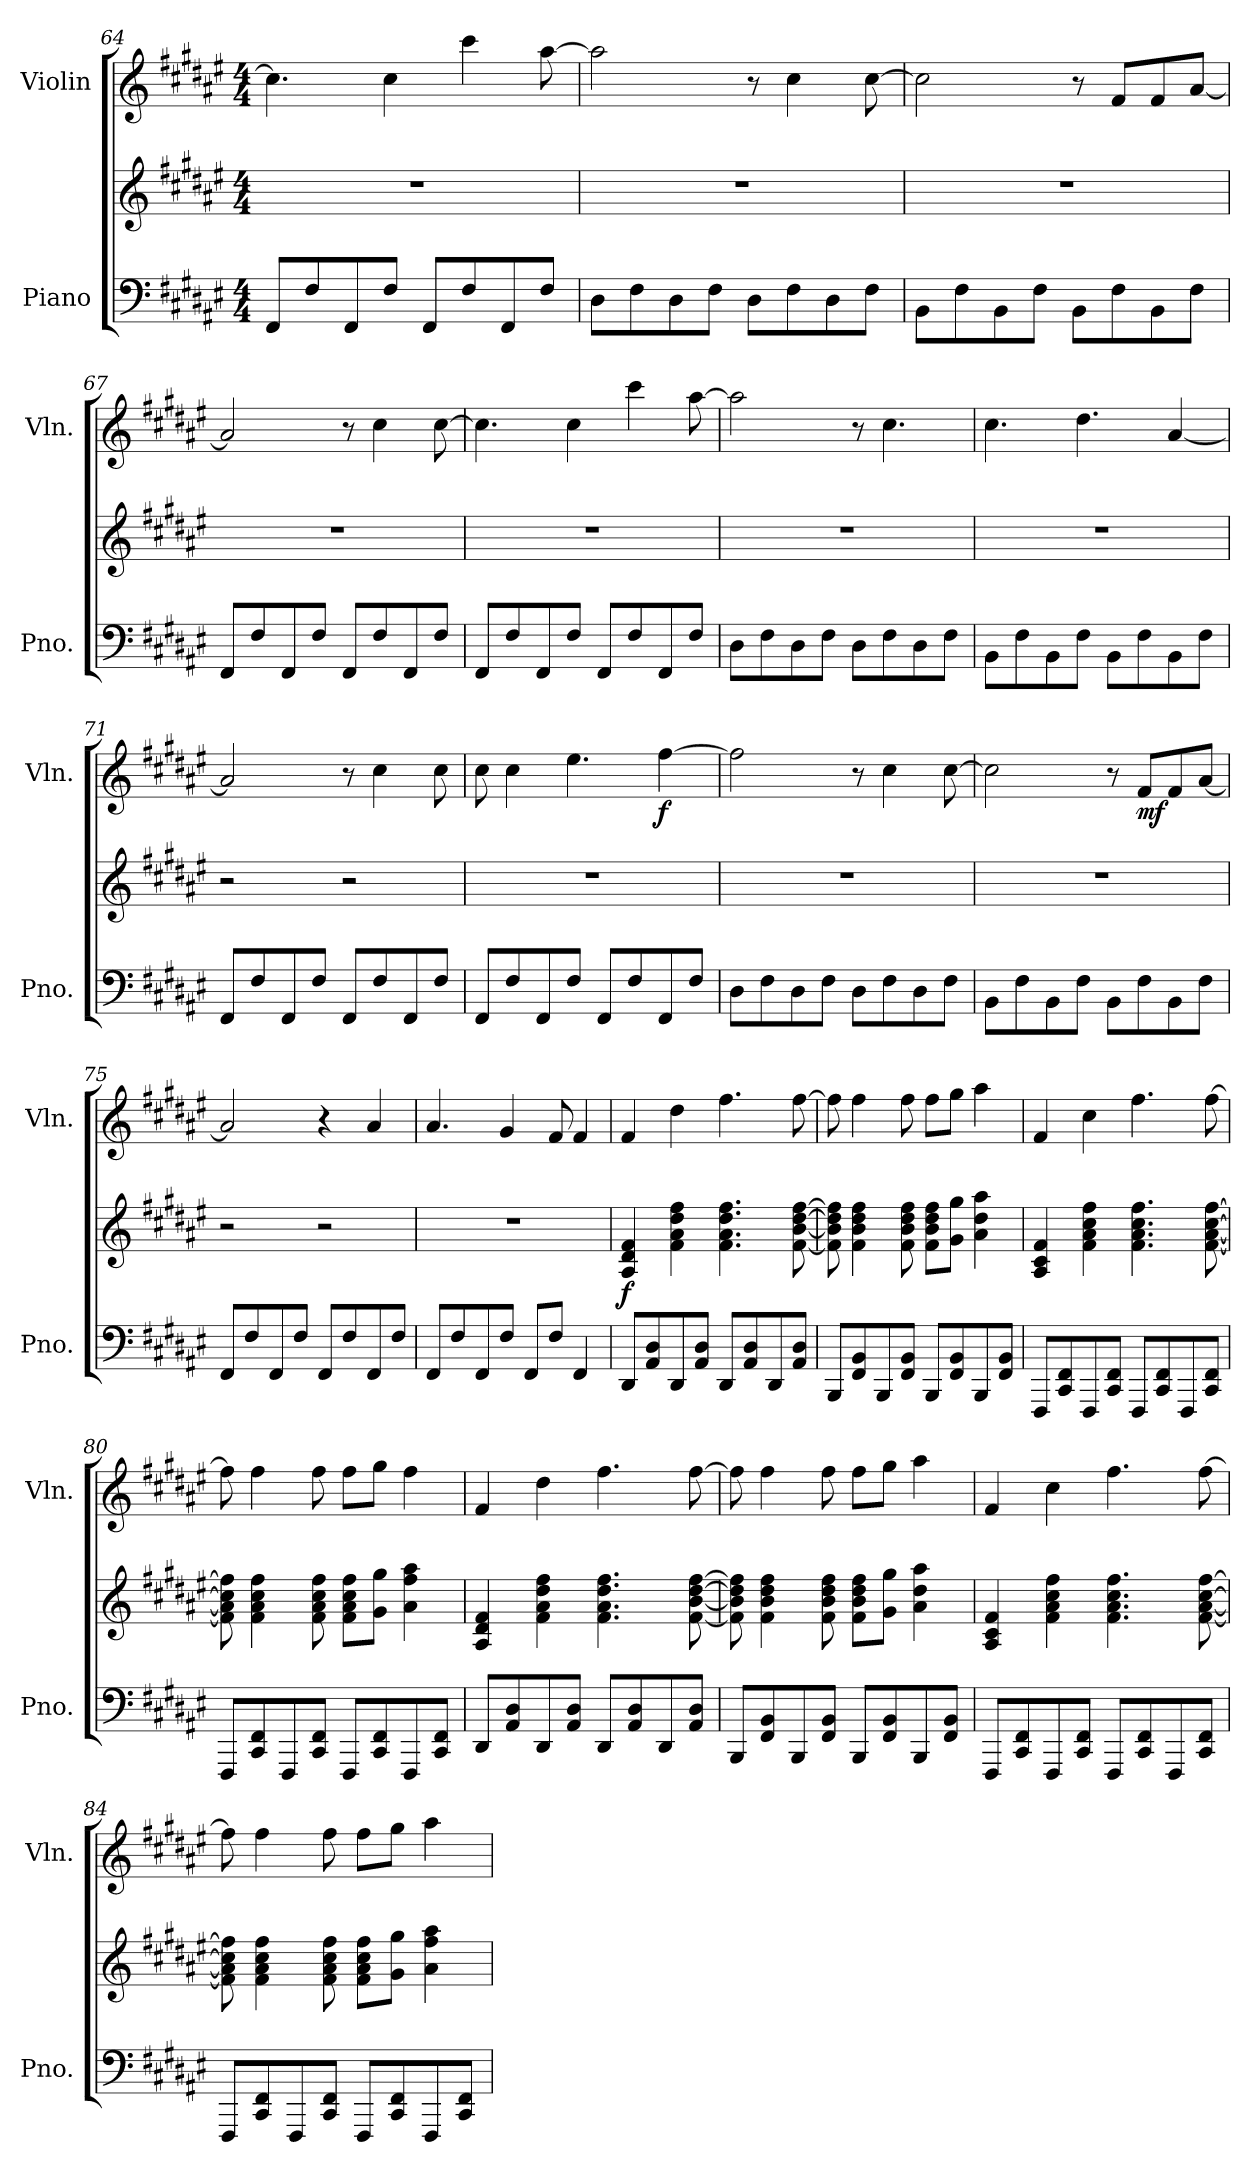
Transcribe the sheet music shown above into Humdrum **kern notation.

**kern	**kern	**dynam	**kern	**dynam
*part2	*part2	*part2	*part1	*part1
*staff3	*staff2	*staff2/3	*staff1	*staff1
*I"Piano	*	*	*I"Violin	*
*I'Pno.	*	*	*I'Vln.	*
*clefF4	*clefG2	*	*clefG2	*
*k[f#c#g#d#a#e#]	*k[f#c#g#d#a#e#]	*	*k[f#c#g#d#a#e#]	*
*M4/4	*M4/4	*	*M4/4	*
=64	=64	=64	=64	=64
8FF#/L	1r	.	4.cc#\]	.
8F#/	.	.	.	.
8FF#/	.	.	.	.
8F#/J	.	.	4cc#\	.
8FF#/L	.	.	.	.
8F#/	.	.	4ccc#\	.
8FF#/	.	.	.	.
8F#/J	.	.	[8aa#\	.
=65	=65	=65	=65	=65
8D#\L	1r	.	2aa#\]	.
8F#\	.	.	.	.
8D#\	.	.	.	.
8F#\J	.	.	.	.
8D#\L	.	.	8r	.
8F#\	.	.	4cc#\	.
8D#\	.	.	.	.
8F#\J	.	.	[8cc#\	.
=66	=66	=66	=66	=66
8BB\L	1r	.	2cc#\]	.
8F#\	.	.	.	.
8BB\	.	.	.	.
8F#\J	.	.	.	.
8BB\L	.	.	8r	.
8F#\	.	.	8f#/L	.
8BB\	.	.	8f#/	.
8F#\J	.	.	[8a#/J	.
!!LO:PB:g=z
=67	=67	=67	=67	=67
8FF#/L	1r	.	2a#/]	.
8F#/	.	.	.	.
8FF#/	.	.	.	.
8F#/J	.	.	.	.
8FF#/L	.	.	8r	.
8F#/	.	.	4cc#\	.
8FF#/	.	.	.	.
8F#/J	.	.	[8cc#\	.
=68	=68	=68	=68	=68
8FF#/L	1r	.	4.cc#\]	.
8F#/	.	.	.	.
8FF#/	.	.	.	.
8F#/J	.	.	4cc#\	.
8FF#/L	.	.	.	.
8F#/	.	.	4ccc#\	.
8FF#/	.	.	.	.
8F#/J	.	.	[8aa#\	.
=69	=69	=69	=69	=69
8D#\L	1r	.	2aa#\]	.
8F#\	.	.	.	.
8D#\	.	.	.	.
8F#\J	.	.	.	.
8D#\L	.	.	8r	.
8F#\	.	.	4.cc#\	.
8D#\	.	.	.	.
8F#\J	.	.	.	.
=70	=70	=70	=70	=70
8BB\L	1r	.	4.cc#\	.
8F#\	.	.	.	.
8BB\	.	.	.	.
8F#\J	.	.	4.dd#\	.
8BB\L	.	.	.	.
8F#\	.	.	.	.
8BB\	.	.	[4a#/	.
8F#\J	.	.	.	.
!!LO:LB:g=z
=71	=71	=71	=71	=71
8FF#/L	2r	.	2a#/]	.
8F#/	.	.	.	.
8FF#/	.	.	.	.
8F#/J	.	.	.	.
8FF#/L	2r	.	8r	.
8F#/	.	.	4cc#\	.
8FF#/	.	.	.	.
8F#/J	.	.	8cc#\	.
=72	=72	=72	=72	=72
8FF#/L	1r	.	8cc#\	.
8F#/	.	.	4cc#\	.
8FF#/	.	.	.	.
8F#/J	.	.	4.ee#\	.
8FF#/L	.	.	.	.
8F#/	.	.	.	.
!	!	!	!	!LO:DY:b
8FF#/	.	.	[4ff#\	f
8F#/J	.	.	.	.
=73	=73	=73	=73	=73
8D#\L	1r	.	2ff#\]	.
8F#\	.	.	.	.
8D#\	.	.	.	.
8F#\J	.	.	.	.
8D#\L	.	.	8r	.
8F#\	.	.	4cc#\	.
8D#\	.	.	.	.
8F#\J	.	.	[8cc#\	.
=74	=74	=74	=74	=74
8BB\L	1r	.	2cc#\]	.
8F#\	.	.	.	.
8BB\	.	.	.	.
8F#\J	.	.	.	.
8BB\L	.	.	8r	.
!	!	!	!	!LO:DY:b
8F#\	.	.	8f#/L	mf
8BB\	.	.	8f#/	.
8F#\J	.	.	[8a#/J	.
!!LO:LB:g=z
=75	=75	=75	=75	=75
8FF#/L	2r	.	2a#/]	.
8F#/	.	.	.	.
8FF#/	.	.	.	.
8F#/J	.	.	.	.
8FF#/L	2r	.	4r	.
8F#/	.	.	.	.
8FF#/	.	.	4a#/	.
8F#/J	.	.	.	.
=76	=76	=76	=76	=76
8FF#/L	1r	.	4.a#/	.
8F#/	.	.	.	.
8FF#/	.	.	.	.
8F#/J	.	.	4g#/	.
8FF#/L	.	.	.	.
8F#/J	.	.	8f#/	.
4FF#/	.	.	4f#/	.
=77	=77	=77	=77	=77
!	!	!LO:DY:b	!	!
8DD#/L	4A#/ 4d#/ 4f#/	f	4f#/	.
8AA#/ 8D#/	.	.	.	.
8DD#/	4f#\ 4a#\ 4dd#\ 4ff#\	.	4dd#\	.
8AA#/ 8D#/J	.	.	.	.
8DD#/L	4.f#\ 4.a#\ 4.dd#\ 4.ff#\	.	4.ff#\	.
8AA#/ 8D#/	.	.	.	.
8DD#/	.	.	.	.
8AA#/ 8D#/J	[8f#\ [8b\ [8dd#\ [8ff#\	.	[8ff#\	.
=78	=78	=78	=78	=78
8BBB/L	8f#\] 8b\] 8dd#\] 8ff#\]	.	8ff#\]	.
8FF#/ 8BB/	4f#\ 4b\ 4dd#\ 4ff#\	.	4ff#\	.
8BBB/	.	.	.	.
8FF#/ 8BB/J	8f#\ 8b\ 8dd#\ 8ff#\	.	8ff#\	.
8BBB/L	8f#\ 8b\ 8dd#\ 8ff#\L	.	8ff#\L	.
8FF#/ 8BB/	8g#\ 8gg#\J	.	8gg#\J	.
8BBB/	4a#\ 4dd#\ 4aa#\	.	4aa#\	.
8FF#/ 8BB/J	.	.	.	.
!!LO:LB:g=z
=79	=79	=79	=79	=79
8FFF#/L	4A#/ 4c#/ 4f#/	.	4f#/	.
8CC#/ 8FF#/	.	.	.	.
8FFF#/	4f#\ 4a#\ 4cc#\ 4ff#\	.	4cc#\	.
8CC#/ 8FF#/J	.	.	.	.
8FFF#/L	4.f#\ 4.a#\ 4.cc#\ 4.ff#\	.	4.ff#\	.
8CC#/ 8FF#/	.	.	.	.
8FFF#/	.	.	.	.
8CC#/ 8FF#/J	[8f#\ [8a#\ [8cc#\ [8ff#\	.	[8ff#\	.
=80	=80	=80	=80	=80
8FFF#/L	8f#\] 8a#\] 8cc#\] 8ff#\]	.	8ff#\]	.
8CC#/ 8FF#/	4f#\ 4a#\ 4cc#\ 4ff#\	.	4ff#\	.
8FFF#/	.	.	.	.
8CC#/ 8FF#/J	8f#\ 8a#\ 8cc#\ 8ff#\	.	8ff#\	.
8FFF#/L	8f#\ 8a#\ 8cc#\ 8ff#\L	.	8ff#\L	.
8CC#/ 8FF#/	8g#\ 8gg#\J	.	8gg#\J	.
8FFF#/	4a#\ 4ff#\ 4aa#\	.	4ff#\	.
8CC#/ 8FF#/J	.	.	.	.
=81	=81	=81	=81	=81
8DD#/L	4A#/ 4d#/ 4f#/	.	4f#/	.
8AA#/ 8D#/	.	.	.	.
8DD#/	4f#\ 4a#\ 4dd#\ 4ff#\	.	4dd#\	.
8AA#/ 8D#/J	.	.	.	.
8DD#/L	4.f#\ 4.a#\ 4.dd#\ 4.ff#\	.	4.ff#\	.
8AA#/ 8D#/	.	.	.	.
8DD#/	.	.	.	.
8AA#/ 8D#/J	[8f#\ [8b\ [8dd#\ [8ff#\	.	[8ff#\	.
=82	=82	=82	=82	=82
8BBB/L	8f#\] 8b\] 8dd#\] 8ff#\]	.	8ff#\]	.
8FF#/ 8BB/	4f#\ 4b\ 4dd#\ 4ff#\	.	4ff#\	.
8BBB/	.	.	.	.
8FF#/ 8BB/J	8f#\ 8b\ 8dd#\ 8ff#\	.	8ff#\	.
8BBB/L	8f#\ 8b\ 8dd#\ 8ff#\L	.	8ff#\L	.
8FF#/ 8BB/	8g#\ 8gg#\J	.	8gg#\J	.
8BBB/	4a#\ 4dd#\ 4aa#\	.	4aa#\	.
8FF#/ 8BB/J	.	.	.	.
!!LO:PB:g=z
=83	=83	=83	=83	=83
8FFF#/L	4A#/ 4c#/ 4f#/	.	4f#/	.
8CC#/ 8FF#/	.	.	.	.
8FFF#/	4f#\ 4a#\ 4cc#\ 4ff#\	.	4cc#\	.
8CC#/ 8FF#/J	.	.	.	.
8FFF#/L	4.f#\ 4.a#\ 4.cc#\ 4.ff#\	.	4.ff#\	.
8CC#/ 8FF#/	.	.	.	.
8FFF#/	.	.	.	.
8CC#/ 8FF#/J	[8f#\ [8a#\ [8cc#\ [8ff#\	.	[8ff#\	.
=84	=84	=84	=84	=84
8FFF#/L	8f#\] 8a#\] 8cc#\] 8ff#\]	.	8ff#\]	.
8CC#/ 8FF#/	4f#\ 4a#\ 4cc#\ 4ff#\	.	4ff#\	.
8FFF#/	.	.	.	.
8CC#/ 8FF#/J	8f#\ 8a#\ 8cc#\ 8ff#\	.	8ff#\	.
8FFF#/L	8f#\ 8a#\ 8cc#\ 8ff#\L	.	8ff#\L	.
8CC#/ 8FF#/	8g#\ 8gg#\J	.	8gg#\J	.
8FFF#/	4a#\ 4ff#\ 4aa#\	.	4aa#\	.
8CC#/ 8FF#/J	.	.	.	.
=	=	=	=	=
*-	*-	*-	*-	*-
